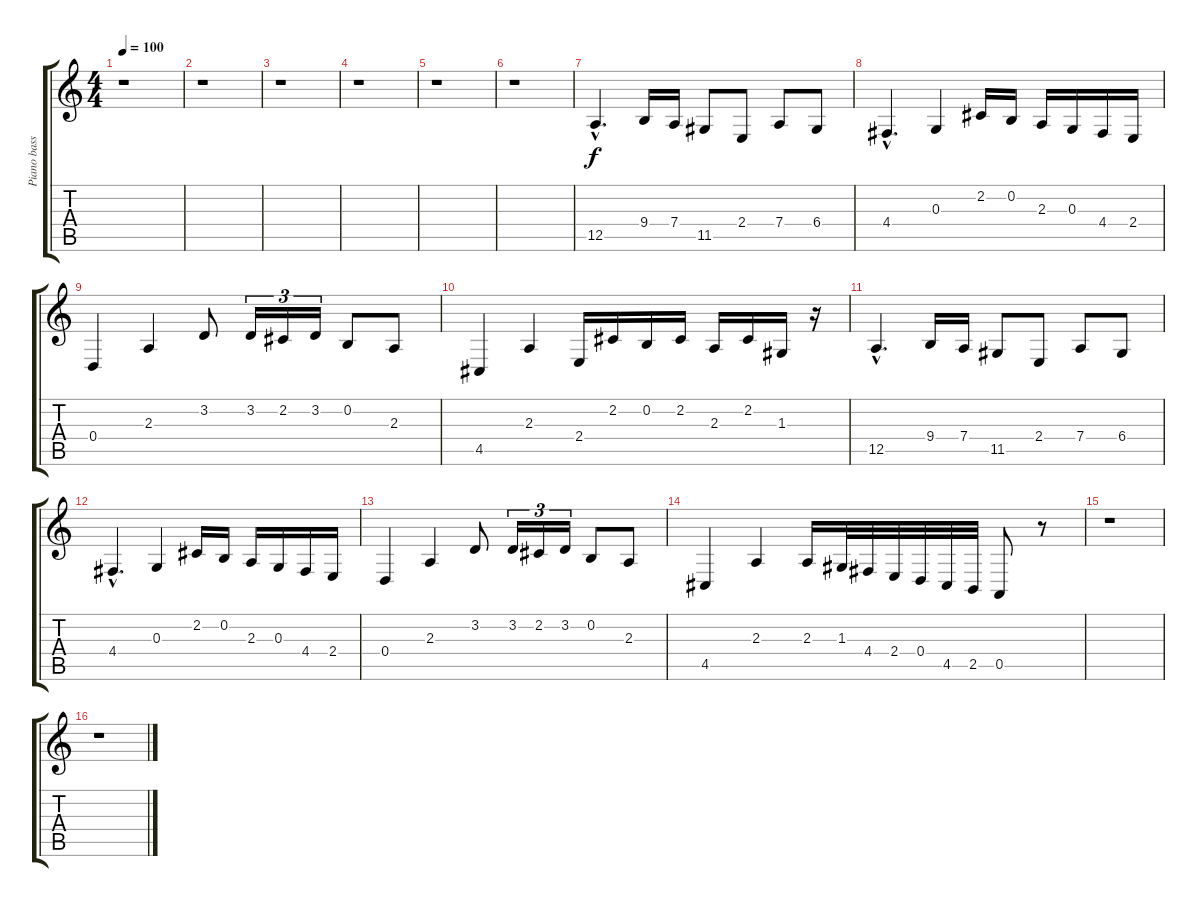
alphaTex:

\track ("Piano bass ring" "Piano bass") {instrument acousticgrandpiano}
\staff {score tabs}
\tuning (E4 B3 G3 D3 A2 E2) {hide}
\ts (4 4)
\tempo 100
\clef g2
\ks c
r.1{dy f} |
r.1 |
r.1 |
r.1 |
r.1 |
r.1 |
12.5{hac}.4{d} 9.4.16 7.4.16 11.5.8 2.4.8 7.4.8 6.4.8 |
4.4{hac}.4{d} 0.3.4 2.2.16 0.2.16 2.3.16 0.3.16 4.4.16 2.4.16 |
0.4.4 2.3.4 3.2.8 3.2.16{tu (3 2)} 2.2.16{tu (3 2)} 3.2.16{tu (3 2)} 0.2.8 2.3.8 |
4.5.4 2.3.4 2.4.16 2.2.16 0.2.16 2.2.16 2.3.16 2.2.16 1.3.16 r.16 |
12.5{hac}.4{d} 9.4.16 7.4.16 11.5.8 2.4.8 7.4.8 6.4.8 |
4.4{hac}.4{d} 0.3.4 2.2.16 0.2.16 2.3.16 0.3.16 4.4.16 2.4.16 |
0.4.4 2.3.4 3.2.8 3.2.16{tu (3 2)} 2.2.16{tu (3 2)} 3.2.16{tu (3 2)} 0.2.8 2.3.8 |
4.5.4 2.3.4 2.3.16 1.3.32 4.4.32 2.4.32 0.4.32 4.5.32 2.5.32 0.5.8 r.8 |
r.1 |
r.1
